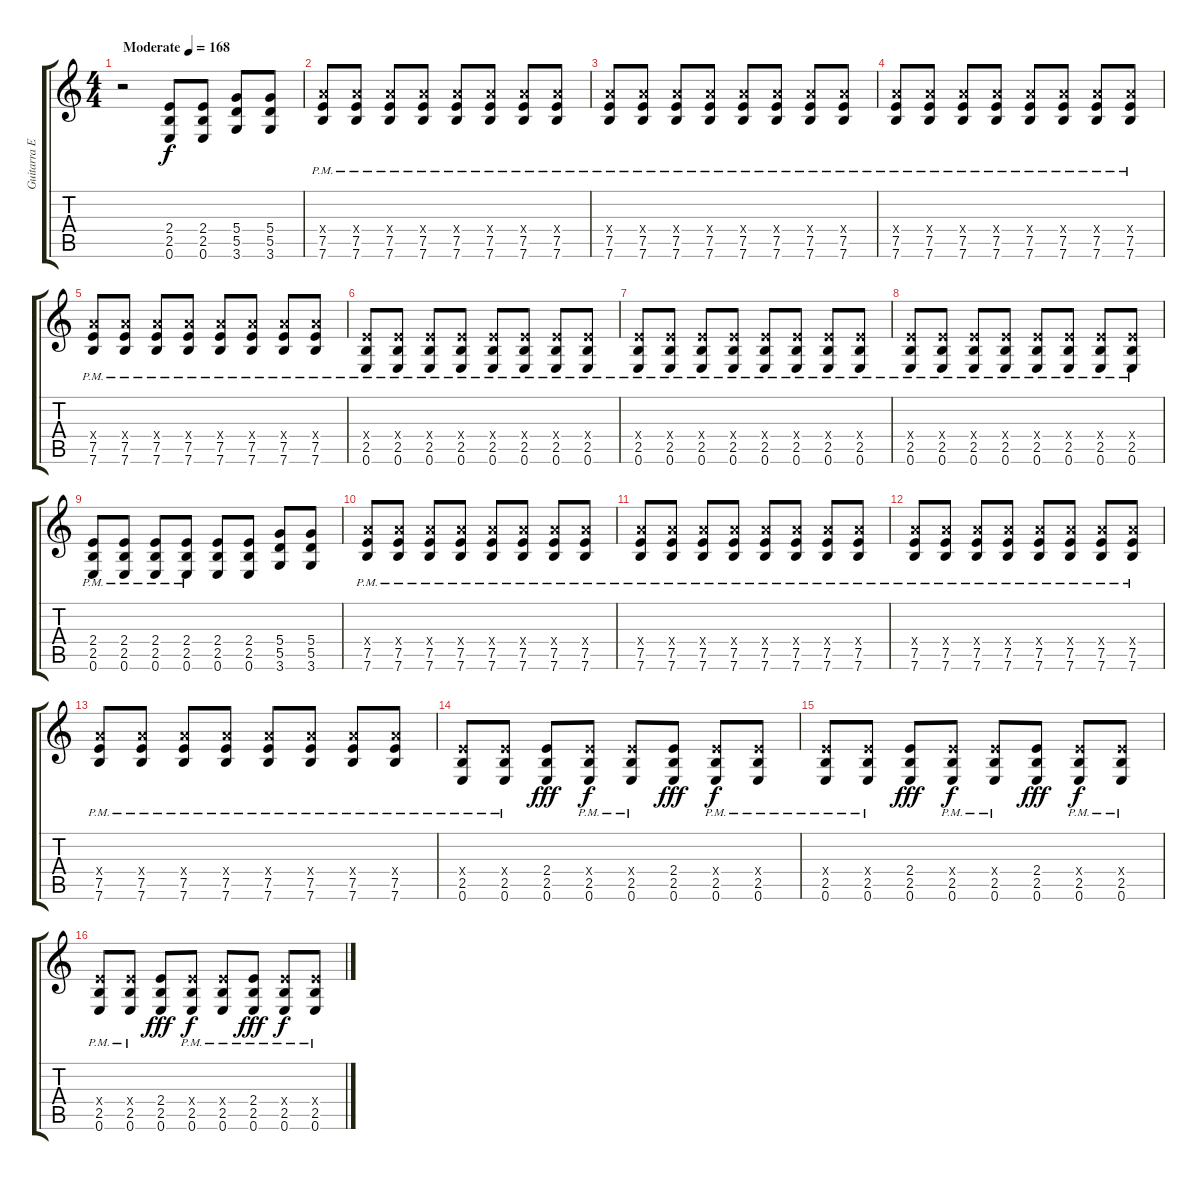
\track ("Guitarra Eléctrica" "Guitarra E") {instrument overdrivenguitar}
\staff {score tabs}
\tuning (E4 B3 G3 D3 A2 E2) {hide}
\ts (4 4)
\tempo (168 "Moderate")
\clef g2
\ks c
r.2{dy f instrument overdrivenguitar} (2.4 2.5 0.6).8 (2.4 2.5 0.6).8 (5.4 5.5 3.6).8 (5.4 5.5 3.6).8 |
(7.4{pm x} 7.5{pm} 7.6{pm}).8{instrument distortionguitar} (7.4{pm x} 7.5{pm} 7.6{pm}).8 (7.4{pm x} 7.5{pm} 7.6{pm}).8 (7.4{pm x} 7.5{pm} 7.6{pm}).8 (7.4{pm x} 7.5{pm} 7.6{pm}).8 (7.4{pm x} 7.5{pm} 7.6{pm}).8 (7.4{pm x} 7.5{pm} 7.6{pm}).8 (7.4{pm x} 7.5{pm} 7.6{pm}).8 |
(7.4{pm x} 7.5{pm} 7.6{pm}).8 (7.4{pm x} 7.5{pm} 7.6{pm}).8 (7.4{pm x} 7.5{pm} 7.6{pm}).8 (7.4{pm x} 7.5{pm} 7.6{pm}).8 (7.4{pm x} 7.5{pm} 7.6{pm}).8 (7.4{pm x} 7.5{pm} 7.6{pm}).8 (7.4{pm x} 7.5{pm} 7.6{pm}).8 (7.4{pm x} 7.5{pm} 7.6{pm}).8 |
(7.4{pm x} 7.5{pm} 7.6{pm}).8 (7.4{pm x} 7.5{pm} 7.6{pm}).8 (7.4{pm x} 7.5{pm} 7.6{pm}).8 (7.4{pm x} 7.5{pm} 7.6{pm}).8 (7.4{pm x} 7.5{pm} 7.6{pm}).8 (7.4{pm x} 7.5{pm} 7.6{pm}).8 (7.4{pm x} 7.5{pm} 7.6{pm}).8 (7.4{pm x} 7.5{pm} 7.6{pm}).8 |
(7.4{pm x} 7.5{pm} 7.6{pm}).8 (7.4{pm x} 7.5{pm} 7.6{pm}).8 (7.4{pm x} 7.5{pm} 7.6{pm}).8 (7.4{pm x} 7.5{pm} 7.6{pm}).8 (7.4{pm x} 7.5{pm} 7.6{pm}).8 (7.4{pm x} 7.5{pm} 7.6{pm}).8 (7.4{pm x} 7.5{pm} 7.6{pm}).8 (7.4{pm x} 7.5{pm} 7.6{pm}).8 |
(2.4{pm x} 2.5{pm} 0.6{pm}).8 (2.4{pm x} 2.5{pm} 0.6{pm}).8 (2.4{pm x} 2.5{pm} 0.6{pm}).8 (2.4{pm x} 2.5{pm} 0.6{pm}).8 (2.4{pm x} 2.5{pm} 0.6{pm}).8 (2.4{pm x} 2.5{pm} 0.6{pm}).8 (2.4{pm x} 2.5{pm} 0.6{pm}).8 (2.4{pm x} 2.5{pm} 0.6{pm}).8 |
(2.4{pm x} 2.5{pm} 0.6{pm}).8 (2.4{pm x} 2.5{pm} 0.6{pm}).8 (2.4{pm x} 2.5{pm} 0.6{pm}).8 (2.4{pm x} 2.5{pm} 0.6{pm}).8 (2.4{pm x} 2.5{pm} 0.6{pm}).8 (2.4{pm x} 2.5{pm} 0.6{pm}).8 (2.4{pm x} 2.5{pm} 0.6{pm}).8 (2.4{pm x} 2.5{pm} 0.6{pm}).8 |
(2.4{pm x} 2.5{pm} 0.6{pm}).8 (2.4{pm x} 2.5{pm} 0.6{pm}).8 (2.4{pm x} 2.5{pm} 0.6{pm}).8 (2.4{pm x} 2.5{pm} 0.6{pm}).8 (2.4{pm x} 2.5{pm} 0.6{pm}).8 (2.4{pm x} 2.5{pm} 0.6{pm}).8 (2.4{pm x} 2.5{pm} 0.6{pm}).8 (2.4{pm x} 2.5{pm} 0.6{pm}).8 |
(2.4{pm} 2.5 0.6).8 (2.4{pm} 2.5 0.6).8 (2.4 2.5 0.6{pm}).8 (2.4 2.5 0.6{pm}).8 (2.4 2.5 0.6).8{instrument overdrivenguitar} (2.4 2.5 0.6).8 (5.4 5.5 3.6).8 (5.4 5.5 3.6).8 |
(7.4{pm x} 7.5{pm} 7.6{pm}).8{instrument distortionguitar} (7.4{pm x} 7.5{pm} 7.6{pm}).8 (7.4{pm x} 7.5{pm} 7.6{pm}).8 (7.4{pm x} 7.5{pm} 7.6{pm}).8 (7.4{pm x} 7.5{pm} 7.6{pm}).8 (7.4{pm x} 7.5{pm} 7.6{pm}).8 (7.4{pm x} 7.5{pm} 7.6{pm}).8 (7.4{pm x} 7.5{pm} 7.6{pm}).8 |
(7.4{pm x} 7.5{pm} 7.6{pm}).8 (7.4{pm x} 7.5{pm} 7.6{pm}).8 (7.4{pm x} 7.5{pm} 7.6{pm}).8 (7.4{pm x} 7.5{pm} 7.6{pm}).8 (7.4{pm x} 7.5{pm} 7.6{pm}).8 (7.4{pm x} 7.5{pm} 7.6{pm}).8 (7.4{pm x} 7.5{pm} 7.6{pm}).8 (7.4{pm x} 7.5{pm} 7.6{pm}).8 |
(7.4{pm x} 7.5{pm} 7.6{pm}).8 (7.4{pm x} 7.5{pm} 7.6{pm}).8 (7.4{pm x} 7.5{pm} 7.6{pm}).8 (7.4{pm x} 7.5{pm} 7.6{pm}).8 (7.4{pm x} 7.5{pm} 7.6{pm}).8 (7.4{pm x} 7.5{pm} 7.6{pm}).8 (7.4{pm x} 7.5{pm} 7.6{pm}).8 (7.4{pm x} 7.5{pm} 7.6{pm}).8 |
(7.4{pm x} 7.5{pm} 7.6{pm}).8 (7.4{pm x} 7.5{pm} 7.6{pm}).8 (7.4{pm x} 7.5{pm} 7.6{pm}).8 (7.4{pm x} 7.5{pm} 7.6{pm}).8 (7.4{pm x} 7.5{pm} 7.6{pm}).8 (7.4{pm x} 7.5{pm} 7.6{pm}).8 (7.4{pm x} 7.5{pm} 7.6{pm}).8 (7.4{pm x} 7.5{pm} 7.6{pm}).8 |
(2.4{pm x} 2.5{pm} 0.6{pm}).8{instrument overdrivenguitar} (2.4{pm x} 2.5{pm} 0.6{pm}).8 (2.4 2.5 0.6).8{dy fff} (2.4{pm x} 2.5{pm} 0.6{pm}).8{dy f} (2.4{pm x} 2.5{pm} 0.6{pm}).8 (2.4 2.5 0.6).8{dy fff} (2.4{pm x} 2.5{pm} 0.6{pm}).8{dy f} (2.4{pm x} 2.5{pm} 0.6{pm}).8 |
(2.4{pm x} 2.5{pm} 0.6{pm}).8 (2.4{pm x} 2.5{pm} 0.6{pm}).8 (2.4 2.5 0.6).8{dy fff} (2.4{pm x} 2.5{pm} 0.6{pm}).8{dy f} (2.4{pm x} 2.5{pm} 0.6{pm}).8 (2.4 2.5 0.6).8{dy fff} (2.4{pm x} 2.5{pm} 0.6{pm}).8{dy f} (2.4{pm x} 2.5{pm} 0.6{pm}).8 |
(2.4{pm x} 2.5{pm} 0.6{pm}).8 (2.4{pm x} 2.5{pm} 0.6{pm}).8 (2.4 2.5 0.6).8{dy fff} (2.4{pm x} 2.5{pm} 0.6{pm}).8{dy f} (2.4{pm x} 2.5{pm} 0.6{pm}).8 (2.4{pm} 2.5{pm} 0.6{pm}).8{dy fff} (2.4{pm x} 2.5{pm} 0.6{pm}).8{dy f} (2.4{pm x} 2.5{pm} 0.6{pm}).8
